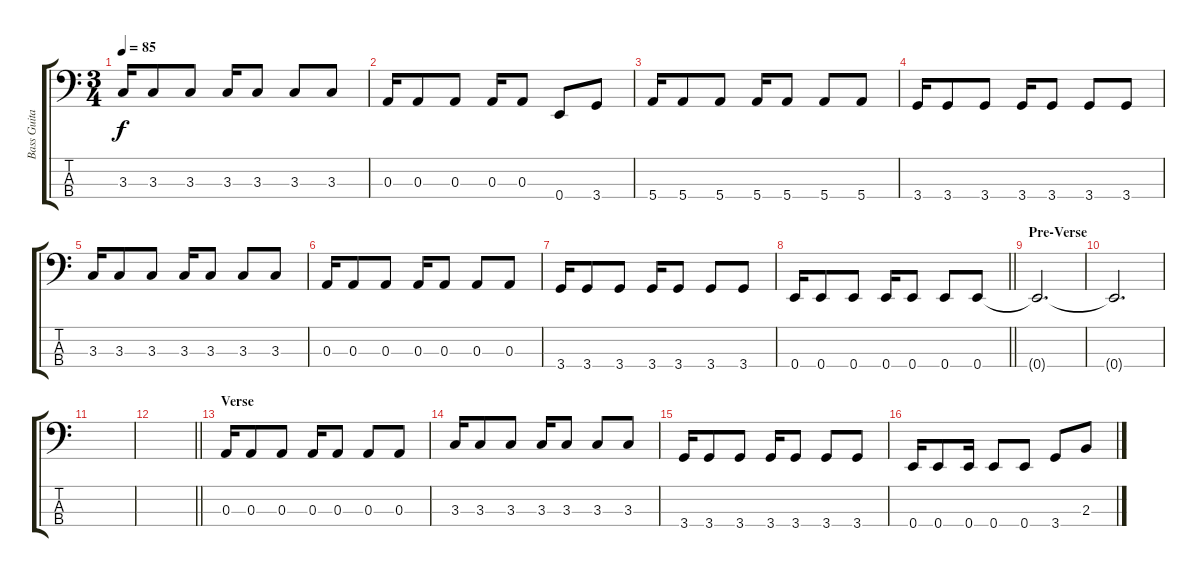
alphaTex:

\track ("Bass Guitar (Sajjad)" "Bass Guita") {instrument electricbassfinger}
\staff {score tabs}
\tuning (G2 D2 A1 E1) {hide}
\ts (3 4)
\tempo 85
\clef f4
\ks c
3.3.16{dy f} 3.3.8 3.3.8 3.3.16 3.3.8 3.3.8 3.3.8 |
0.3.16 0.3.8 0.3.8 0.3.16 0.3.8 0.4.8 3.4.8 |
5.4.16 5.4.8 5.4.8 5.4.16 5.4.8 5.4.8 5.4.8 |
3.4.16 3.4.8 3.4.8 3.4.16 3.4.8 3.4.8 3.4.8 |
3.3.16 3.3.8 3.3.8 3.3.16 3.3.8 3.3.8 3.3.8 |
0.3.16 0.3.8 0.3.8 0.3.16 0.3.8 0.3.8 0.3.8 |
3.4.16 3.4.8 3.4.8 3.4.16 3.4.8 3.4.8 3.4.8 |
\barLineRight lightlight
0.4.16 0.4.8 0.4.8 0.4.16 0.4.8 0.4.8 0.4.8 |
\section ("" "Pre-Verse")
0.4{t}.2{d volume 0} |
0.4{t}.2{d} |
|
\barLineRight lightlight
|
\section ("" "Verse")
0.3.16{volume 13 balance 8} 0.3.8 0.3.8 0.3.16 0.3.8 0.3.8 0.3.8 |
3.3.16 3.3.8 3.3.8 3.3.16 3.3.8 3.3.8 3.3.8 |
3.4.16 3.4.8 3.4.8 3.4.16 3.4.8 3.4.8 3.4.8 |
0.4.16 0.4.8 0.4.16 0.4.8 0.4.8 3.4.8 2.3.8
